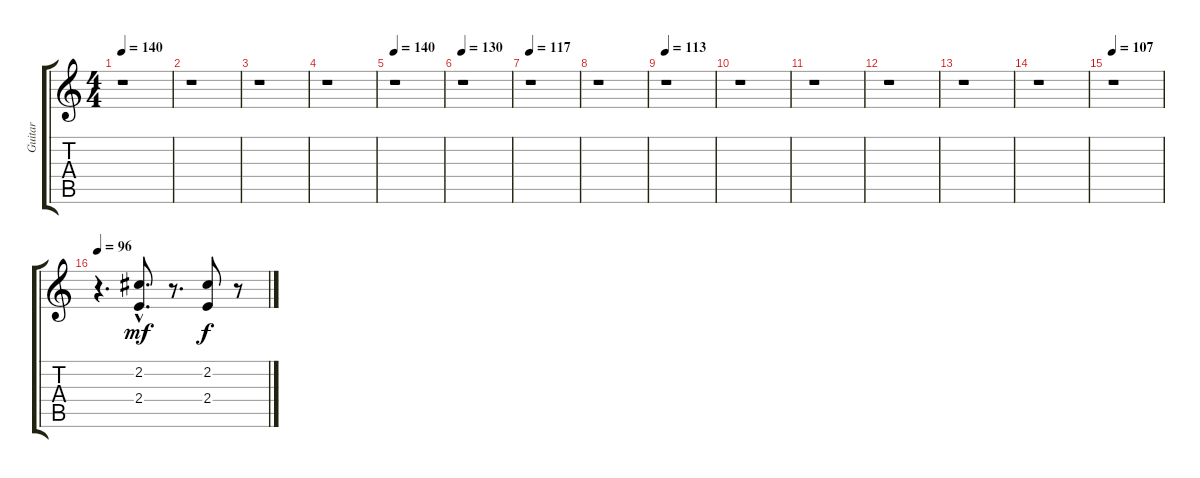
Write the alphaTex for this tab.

\track ("Guitar" "Guitar") {instrument distortionguitar}
\staff {score tabs}
\tuning (E4 B3 G3 D3 A2 E2) {hide}
\ts (4 4)
\tempo 140
\clef g2
\ks c
r.1{dy f} |
r.1 |
r.1 |
r.1 |
\tempo 140
r.1 |
\tempo 130
r.1 |
\tempo 117
r.1 |
r.1 |
\tempo 113
r.1 |
r.1 |
r.1 |
r.1 |
r.1 |
r.1 |
\tempo 107
r.1 |
\tempo 96
r.4{d} (2.2{hac} 2.4{hac}).8{d dy mf volume 11 balance 8 instrument electricguitarjazz} r.8{d} (2.2 2.4).8{dy f} r.8
